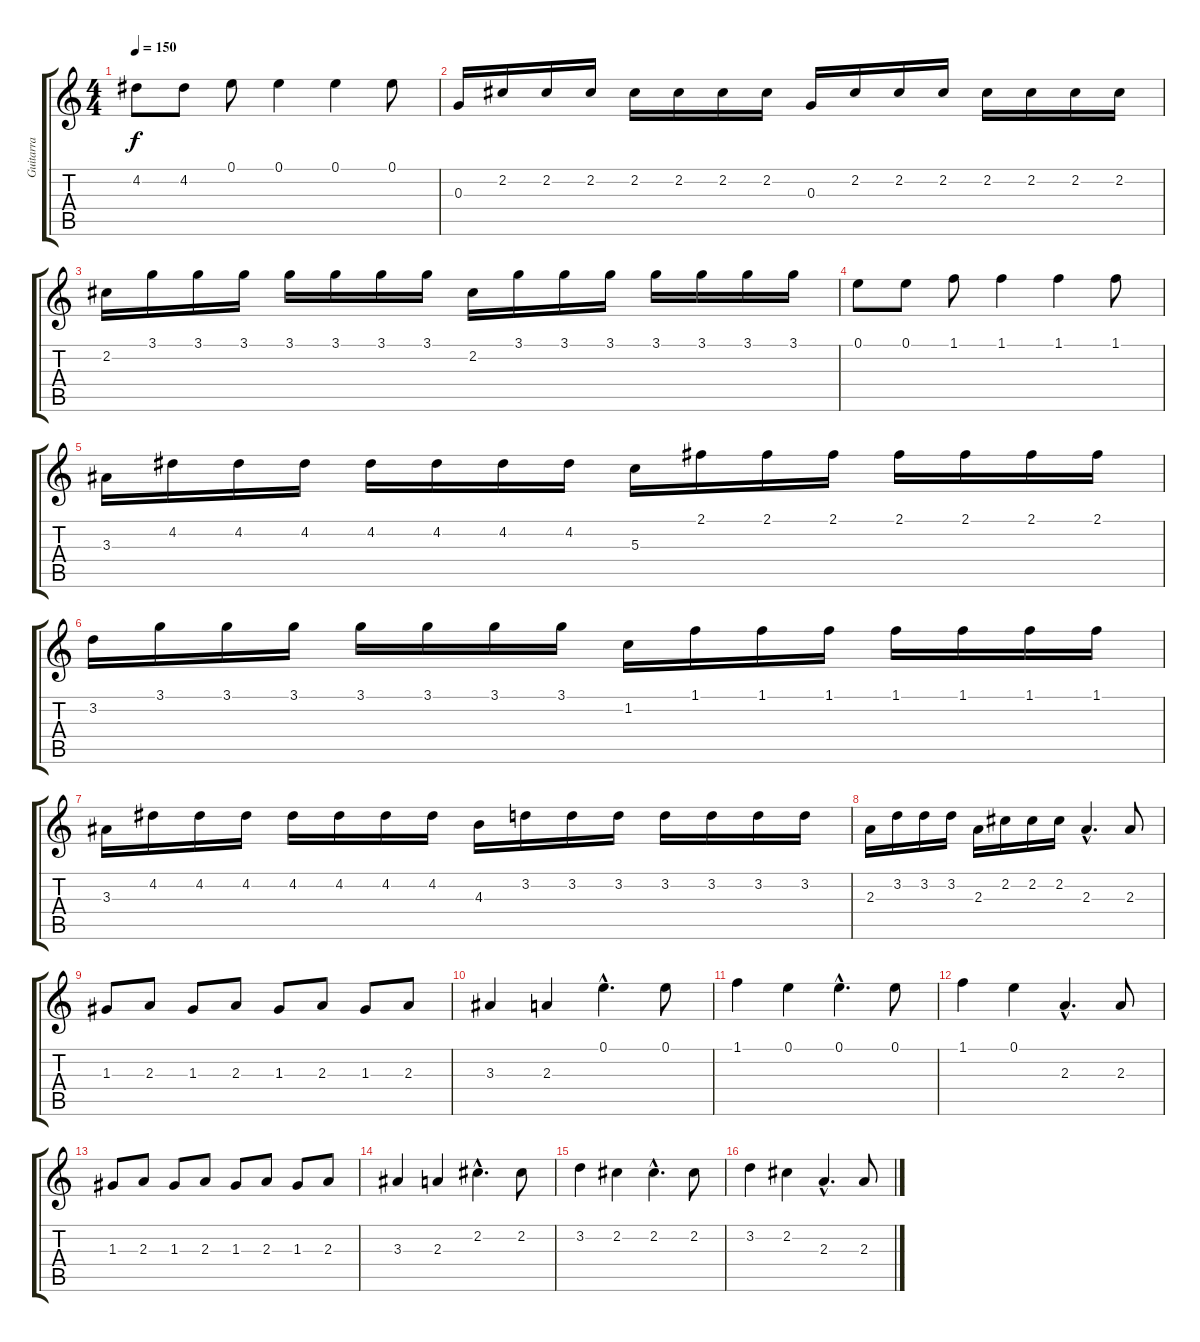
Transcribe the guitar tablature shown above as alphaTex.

\track ("Guitarra" "Guitarra") {instrument overdrivenguitar}
\staff {score tabs}
\tuning (E4 B3 G3 D3 A2 E2) {hide}
\ts (4 4)
\tempo 150
\clef g2
\ks c
4.2.8{dy f} 4.2.8 0.1.8 0.1.4 0.1.4 0.1.8 |
0.3.16 2.2.16 2.2.16 2.2.16 2.2.16 2.2.16 2.2.16 2.2.16 0.3.16 2.2.16 2.2.16 2.2.16 2.2.16 2.2.16 2.2.16 2.2.16 |
2.2.16 3.1.16 3.1.16 3.1.16 3.1.16 3.1.16 3.1.16 3.1.16 2.2.16 3.1.16 3.1.16 3.1.16 3.1.16 3.1.16 3.1.16 3.1.16 |
0.1.8 0.1.8 1.1.8 1.1.4 1.1.4 1.1.8 |
3.3.16 4.2.16 4.2.16 4.2.16 4.2.16 4.2.16 4.2.16 4.2.16 5.3.16 2.1.16 2.1.16 2.1.16 2.1.16 2.1.16 2.1.16 2.1.16 |
3.2.16 3.1.16 3.1.16 3.1.16 3.1.16 3.1.16 3.1.16 3.1.16 1.2.16 1.1.16 1.1.16 1.1.16 1.1.16 1.1.16 1.1.16 1.1.16 |
3.3.16 4.2.16 4.2.16 4.2.16 4.2.16 4.2.16 4.2.16 4.2.16 4.3.16 3.2.16 3.2.16 3.2.16 3.2.16 3.2.16 3.2.16 3.2.16 |
2.3.16 3.2.16 3.2.16 3.2.16 2.3.16 2.2.16 2.2.16 2.2.16 2.3{hac}.4{d} 2.3.8 |
1.3.8 2.3.8 1.3.8 2.3.8 1.3.8 2.3.8 1.3.8 2.3.8 |
3.3.4 2.3.4 0.1{hac}.4{d} 0.1.8 |
1.1.4 0.1.4 0.1{hac}.4{d} 0.1.8 |
1.1.4 0.1.4 2.3{hac}.4{d} 2.3.8 |
1.3.8 2.3.8 1.3.8 2.3.8 1.3.8 2.3.8 1.3.8 2.3.8 |
3.3.4 2.3.4 2.2{hac}.4{d} 2.2.8 |
3.2.4 2.2.4 2.2{hac}.4{d} 2.2.8 |
3.2.4 2.2.4 2.3{hac}.4{d} 2.3.8
